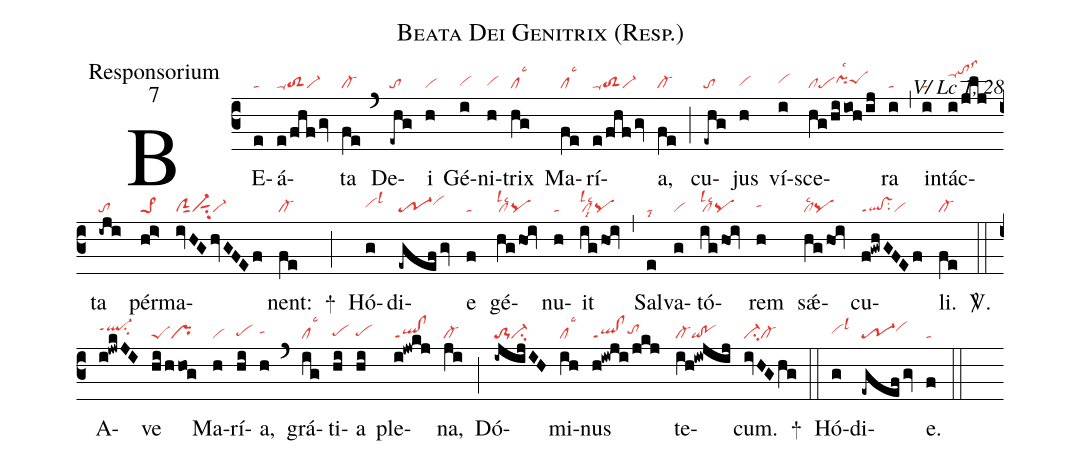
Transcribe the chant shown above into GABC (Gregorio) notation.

name:Beata Dei Genitrix (Resp.);
office-part:Responsorium;
mode:7;
commentary:V/ Lc 1, 28;
nabc-lines:1;
%%
(c3)
BE(e|ta)á(e/fhf/gv|ta-toS2vi-)ta(fe|cl-) (`)
De(-ehg|to)i(h|vi) Gé(i|vihg)ni(h|vihg)trix(hg|cllsc3) Ma(fe|cllsc3)rí(e/fhf/gv|ta-toS2vi-)a,(fe|cl-) (;)
cu(-ehg|to)jus(h|vihg) ví(i|vihh)sce(hg/hiioh/ij|clpepihhlsc2peShh)ra(i|ta) (,)
in(i|ta)tác(i/jlj|ta-hktohllss3)ta(-iji|to) pér(hi>|pe>1)ma(ivHGhvGFEf|clSsut1vi-sut1su2vi-)nent:(fe|cl-) +(;)
Hó(g|vihhlsl3)di(-egef/gv|tr-1vihi)e(f|ta) gé(hg/hOi|cllsl2lsc2pq)nu(h|ta)it(ig/hOi|cllsl2lsc2lsi8pq) (,)
Sal(e|talsi8)va(g|vi)tó(ig/hOi|cllsl2lsc2pq)rem(h|tahh) sǽ(hg/hOi|cllsc2pq)cu(f!gwhGFEf|ql!vsppt1su2vi)li.(fe|cl-) <sp>V/</sp>.(::)
A(i!jwkJI|ql-hippt1su2)ve(hi/hhog|peSpr) Ma(h|vi)rí(hi|pehg)a,(h|tahh) (`)
grá(ig|cllsc3)ti(hi|pehg)a(hi|pehg) ple(i!jwkj|ql!clppt1)na,(ji|cl-) (;)
Dó(-ijijIH|to-1ci-)mi(ih|cllsc3)nus(h!iwji/jkj|ql!clppt1tohh) te(ih!iwjij|cl-qi!po)cum.(ivHGhg|ci-cl-) +(::)
Hó(g|vihhlsl3)di(-egef/gv|tr-1vihi)e.(f|ta) (::)
